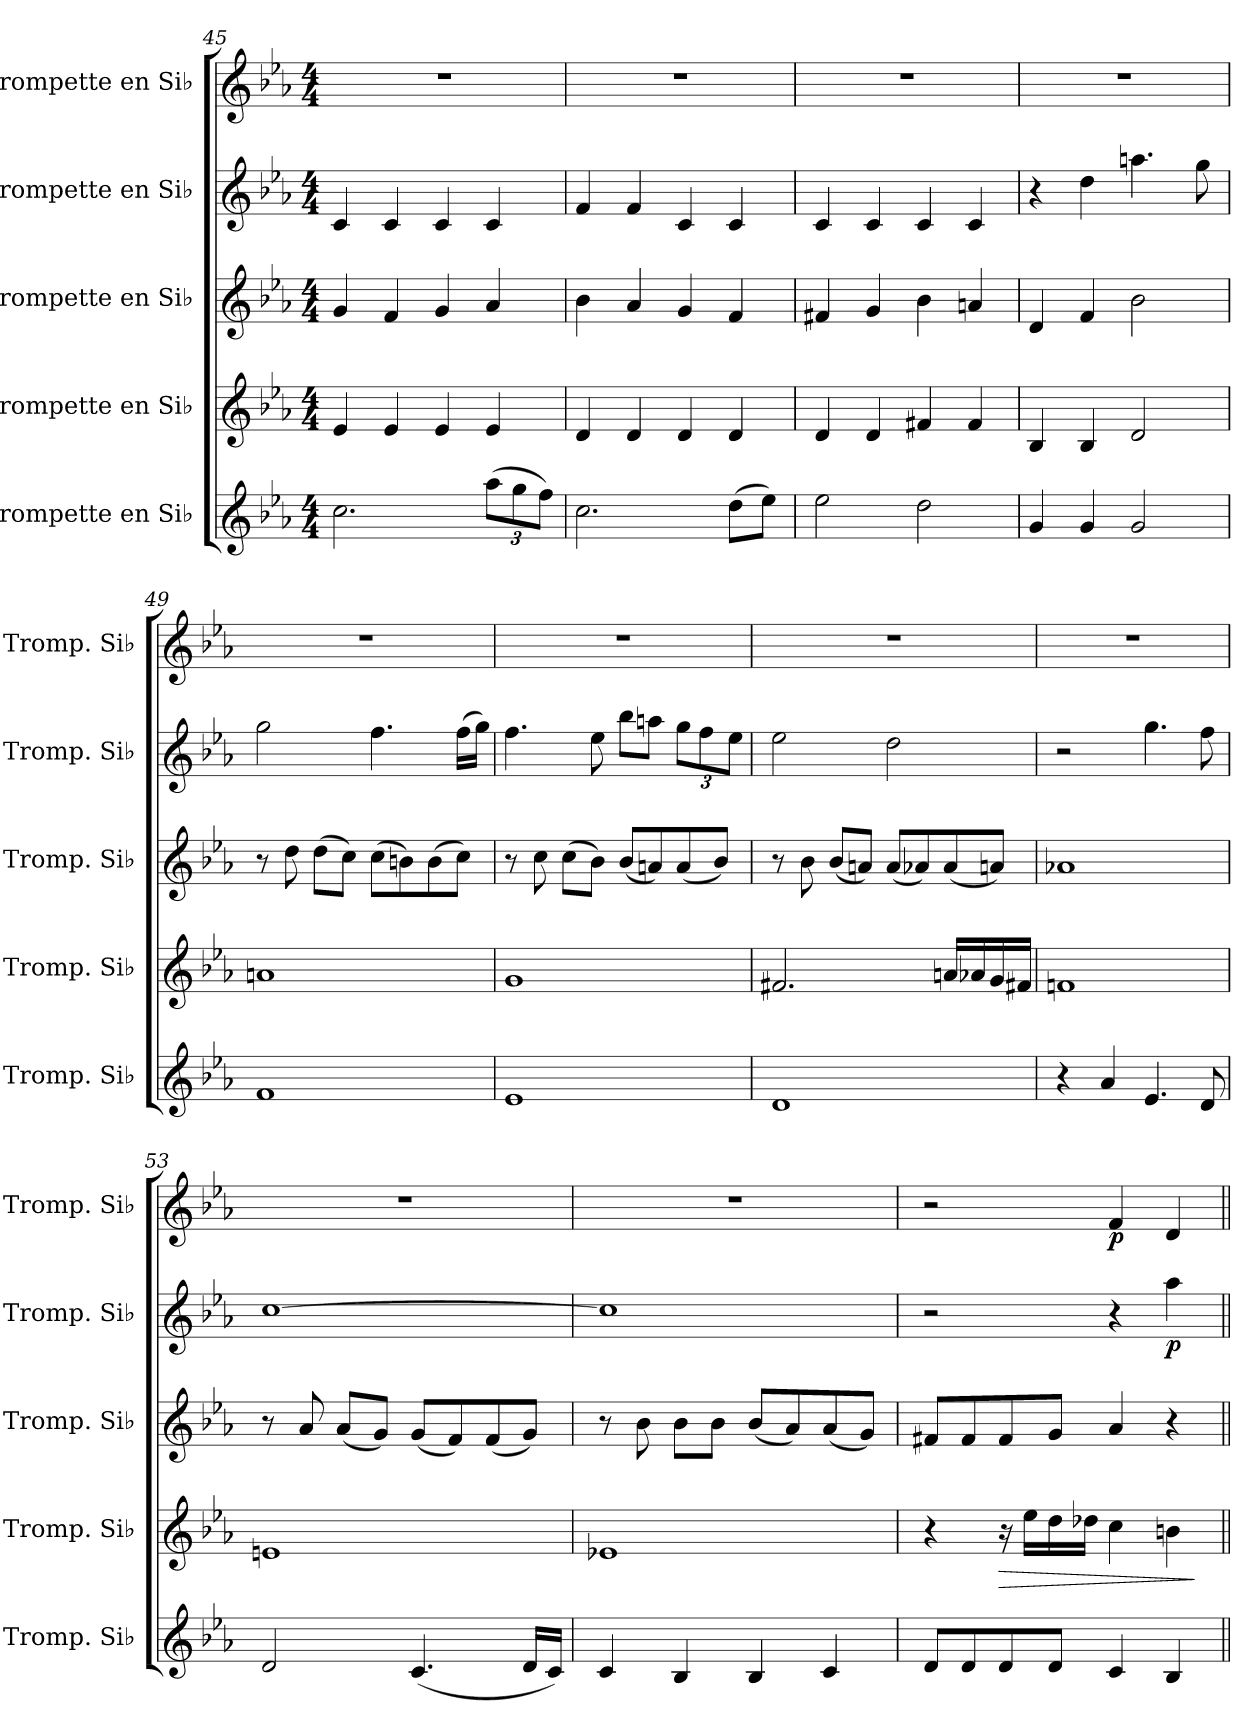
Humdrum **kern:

**kern	**kern	**dynam	**kern	**kern	**dynam	**kern	**dynam
*part5	*part4	*part4	*part3	*part2	*part2	*part1	*part1
*staff5	*staff4	*staff4	*staff3	*staff2	*staff2	*staff1	*staff1
*I"Trompette en Si♭	*I"Trompette en Si♭	*	*I"Trompette en Si♭	*I"Trompette en Si♭	*	*I"Trompette en Si♭	*
*I'Tromp. Si♭	*I'Tromp. Si♭	*	*I'Tromp. Si♭	*I'Tromp. Si♭	*	*I'Tromp. Si♭	*
*clefG2	*clefG2	*	*clefG2	*clefG2	*	*clefG2	*
*ITrd1c2	*ITrd1c2	*	*ITrd1c2	*ITrd1c2	*	*ITrd1c2	*
*k[b-e-a-d-g-]	*k[b-e-a-d-g-]	*	*k[b-e-a-d-g-]	*k[b-e-a-d-g-]	*	*k[b-e-a-d-g-]	*
*M4/4	*M4/4	*	*M4/4	*M4/4	*	*M4/4	*
=45	=45	=45	=45	=45	=45	=45	=45
2.b-\	4d-/	.	4f/	4B-/	.	1r	.
.	4d-/	.	4e-/	4B-/	.	.	.
.	4d-/	.	4f/	4B-/	.	.	.
*Xbrackettup	*	*	*	*	*	*	*
(12gg-\L	4d-/	.	4g-/	4B-/	.	.	.
12ff\	.	.	.	.	.	.	.
12ee-\J)	.	.	.	.	.	.	.
=46	=46	=46	=46	=46	=46	=46	=46
2.b-\	4c/	.	4a-\	4e-/	.	1r	.
.	4c/	.	4g-/	4e-/	.	.	.
.	4c/	.	4f/	4B-/	.	.	.
(8cc\L	4c/	.	4e-/	4B-/	.	.	.
8dd-\J)	.	.	.	.	.	.	.
=47	=47	=47	=47	=47	=47	=47	=47
2dd-\	4c/	.	4en/	4B-/	.	1r	.
.	4c/	.	4f/	4B-/	.	.	.
2cc\	4en/	.	4a-\	4B-/	.	.	.
.	4e/	.	4gn/	4B-/	.	.	.
!!LO:PB:g=z
=48	=48	=48	=48	=48	=48	=48	=48
4f/	4A-/	.	4c/	4r	.	1r	.
4f/	4A-/	.	4e-/	4cc\	.	.	.
2f/	2c/	.	2a-\	4.ggn\	.	.	.
.	.	.	.	8ff\	.	.	.
=49	=49	=49	=49	=49	=49	=49	=49
1e-	1gn	.	8r	2ff\	.	1r	.
.	.	.	8cc\	.	.	.	.
.	.	.	(8cc\L	.	.	.	.
.	.	.	8b-\J)	.	.	.	.
.	.	.	(8b-\L	4.ee-\	.	.	.
.	.	.	8an\)	.	.	.	.
.	.	.	(8a\	.	.	.	.
.	.	.	8b-\J)	(16ee-\LL	.	.	.
.	.	.	.	16ff\JJ)	.	.	.
=50	=50	=50	=50	=50	=50	=50	=50
1d-	1f	.	8r	4.ee-\	.	1r	.
.	.	.	8b-\	.	.	.	.
.	.	.	(8b-\L	.	.	.	.
.	.	.	8a-\J)	8dd-\	.	.	.
.	.	.	(8a-/L	8aa-\L	.	.	.
.	.	.	8gn/)	8ggn\J	.	.	.
*	*	*	*	*Xbrackettup	*	*	*
.	.	.	(8g/	12ff\L	.	.	.
.	.	.	.	12ee-\	.	.	.
.	.	.	8a-/J)	.	.	.	.
.	.	.	.	12dd-\J	.	.	.
=51	=51	=51	=51	=51	=51	=51	=51
1c	2.en/	.	8r	2dd-\	.	1r	.
.	.	.	8a-\	.	.	.	.
.	.	.	(8a-/L	.	.	.	.
.	.	.	8gn/J)	.	.	.	.
.	.	.	(8g/L	2cc\	.	.	.
.	.	.	8g-X/)	.	.	.	.
.	16gn/LL	.	(8g-/	.	.	.	.
.	16g-X/	.	.	.	.	.	.
.	16f/	.	8gn/J)	.	.	.	.
.	16en/JJ	.	.	.	.	.	.
!!LO:LB:g=z
=52	=52	=52	=52	=52	=52	=52	=52
4r	1e-X	.	1g-X	2r	.	1r	.
4g-/	.	.	.	.	.	.	.
4.d-/	.	.	.	4.ff\	.	.	.
8c/	.	.	.	8ee-\	.	.	.
=53	=53	=53	=53	=53	=53	=53	=53
2c/	1dn	.	8r	[1b-	.	1r	.
.	.	.	8g-/	.	.	.	.
.	.	.	(8g-/L	.	.	.	.
.	.	.	8f/J)	.	.	.	.
(4.B-/	.	.	(8f/L	.	.	.	.
.	.	.	8e-/)	.	.	.	.
.	.	.	(8e-/	.	.	.	.
16c/LL	.	.	8f/J)	.	.	.	.
16B-/JJ)	.	.	.	.	.	.	.
=54	=54	=54	=54	=54	=54	=54	=54
4B-/	1d-X	.	8r	1b-]	.	1r	.
.	.	.	8a-\	.	.	.	.
4A-/	.	.	8a-\L	.	.	.	.
.	.	.	8a-\J	.	.	.	.
4A-/	.	.	(8a-/L	.	.	.	.
.	.	.	8g-/)	.	.	.	.
4B-/	.	.	(8g-/	.	.	.	.
.	.	.	8f/J)	.	.	.	.
=55	=55	=55	=55	=55	=55	=55	=55
8c/L	4r	.	8en/L	2r	.	2r	.
8c/	.	.	8e/	.	.	.	.
!	!	!LO:HP:b	!	!	!	!	!
8c/	16r	>	8e/	.	.	.	.
.	16dd-\LL	.	.	.	.	.	.
8c/J	16cc\	.	8f/J	.	.	.	.
.	16cc-X\JJ	.	.	.	.	.	.
!	!	!	!	!	!	!	!LO:DY:b
4B-/	4b-\	.	4g-/	4r	.	4e-/	p
!	!	!	!	!	!LO:DY:b	!	!
4A-/	4an\	.	4r	4gg-\	p	4c/	.
.	.	]	.	.	.	.	.
=||	=||	=||	=||	=||	=||	=||	=||
*-	*-	*-	*-	*-	*-	*-	*-
